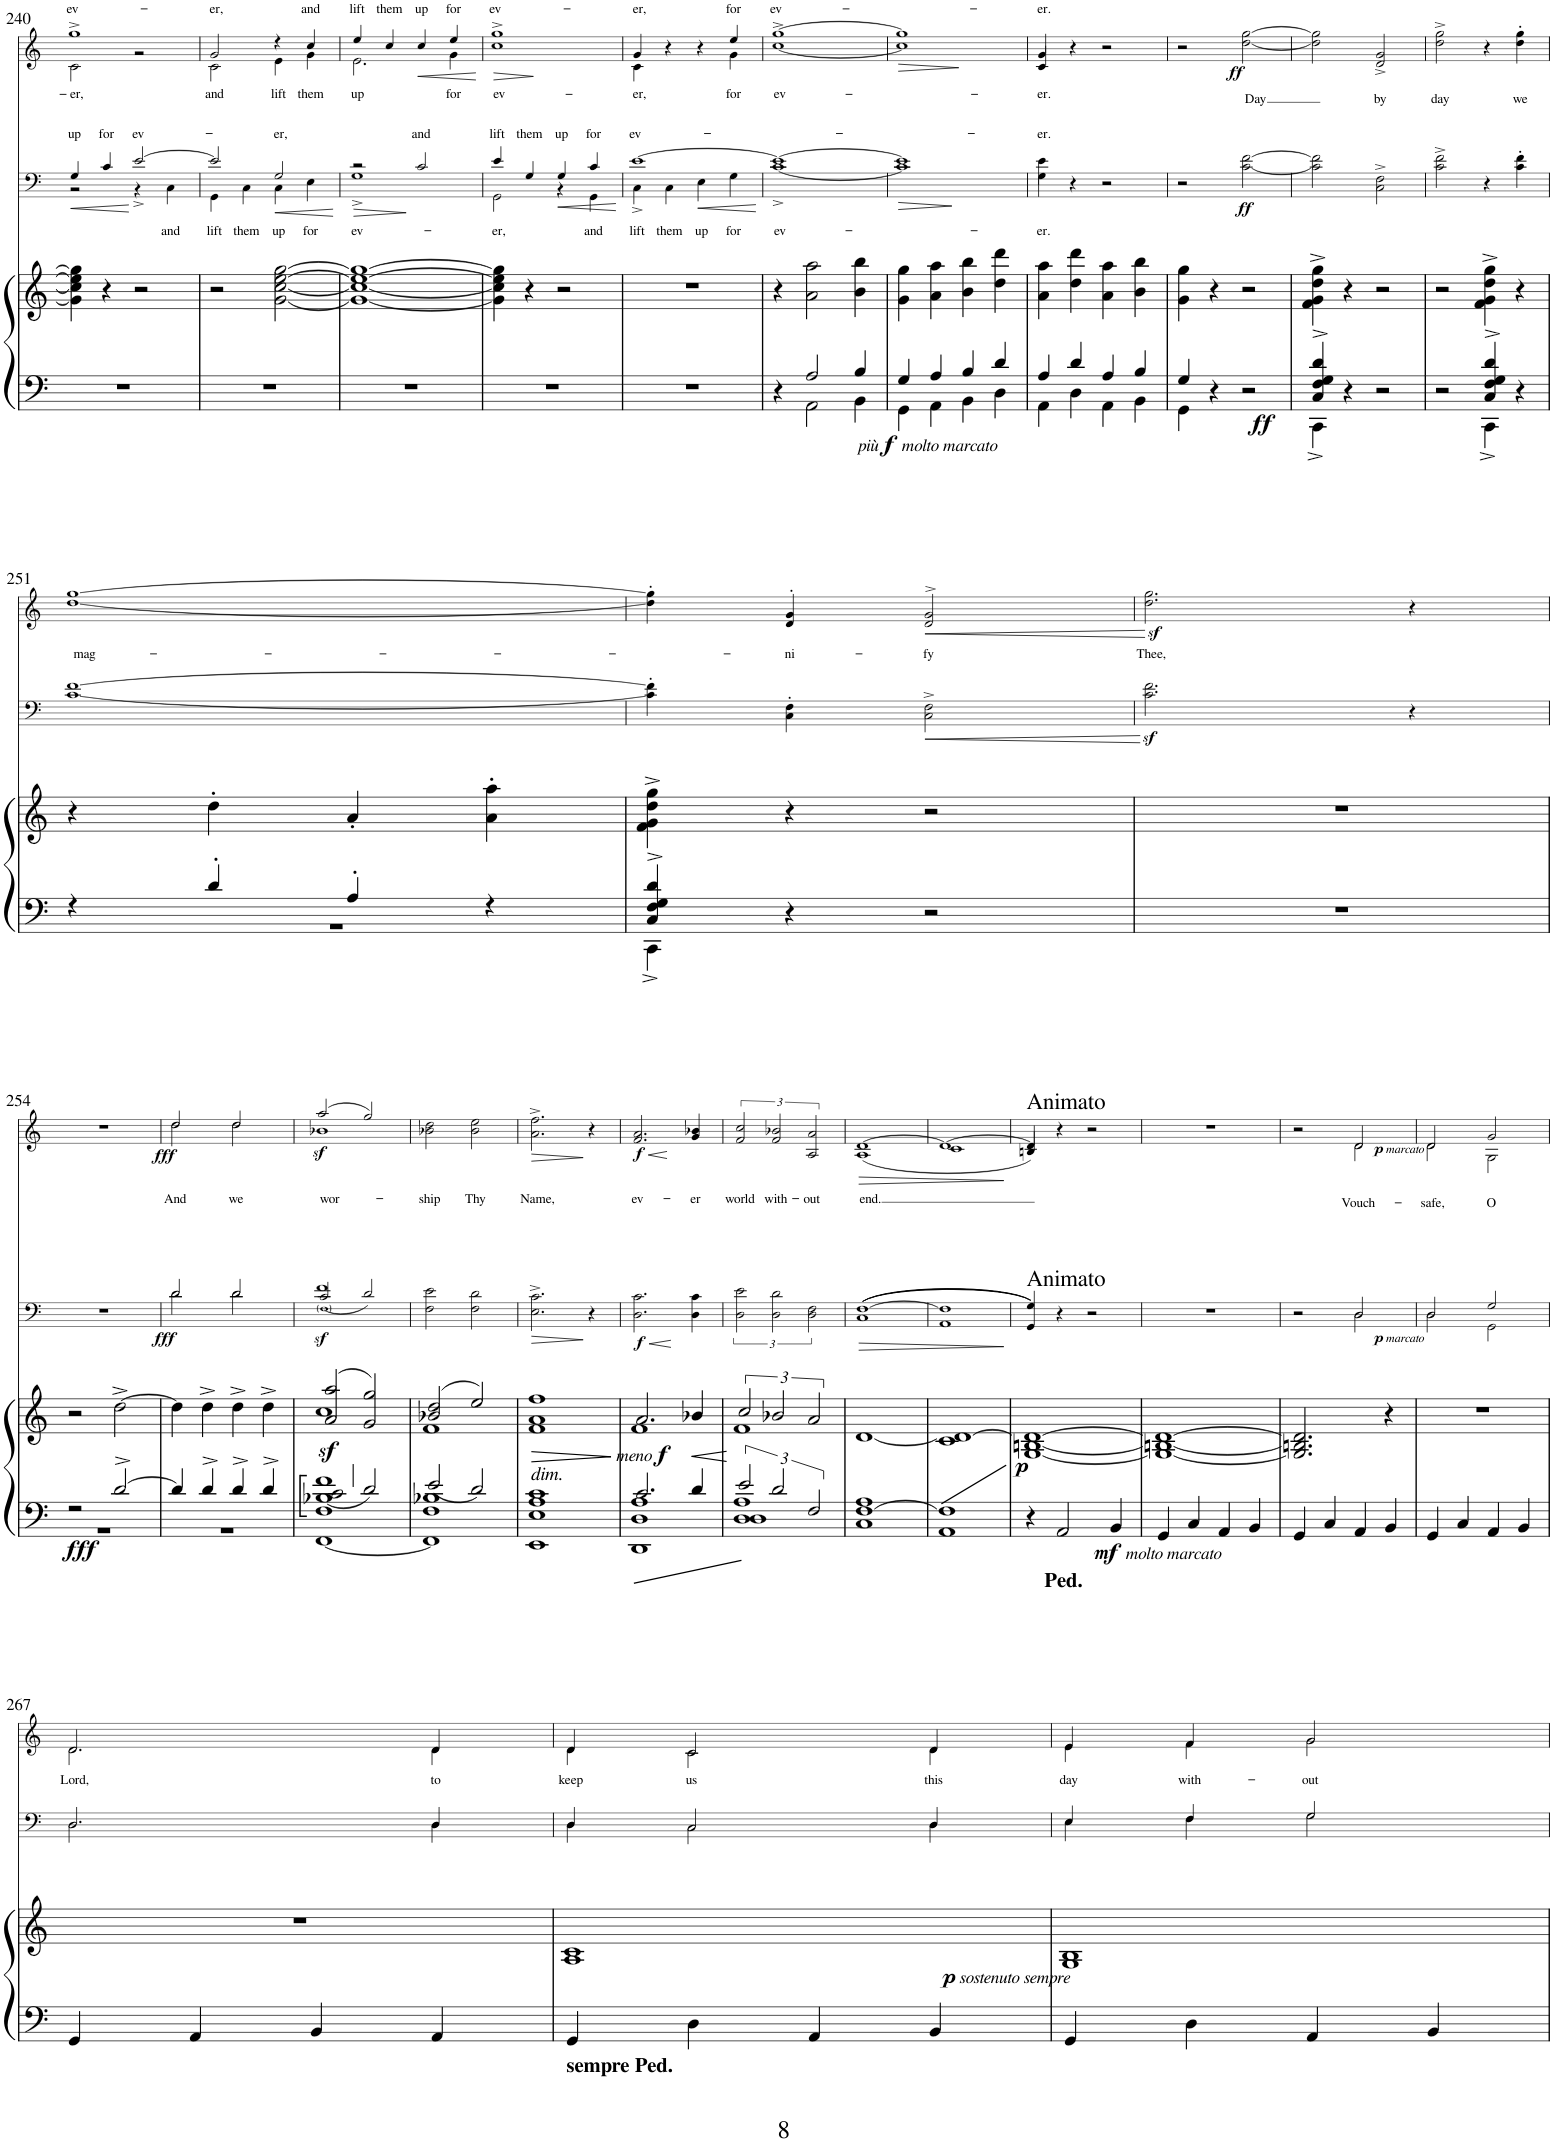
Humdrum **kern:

**kern	**kern	**dynam	**kern	**text	**dynam	**kern	**text	**dynam
*part3	*part3	*part3	*part2	*part2	*part2	*part1	*part1	*part1
*staff4	*staff3	*staff3/4	*staff2	*staff2	*staff2	*staff1	*staff1	*staff1
*I"Organ	*	*	*I"T. B.	*	*	*I"S. A.	*	*
!!LO:PB:g=z
*clefF4	*clefG2	*	*clefF4	*	*	*clefG2	*	*
*k[]	*k[]	*	*k[]	*	*	*k[]	*	*
*M2/2	*M2/2	*	*M2/2	*	*	*M2/2	*	*
*met(c|)	*met(c|)	*	*met(c|)	*	*	*met(c|)	*	*
=240	=240	=240	=240	=240	=240	=240	=240	=240
!	!	!	!	!LO:LY:a	!LO:HP:b	!	!LO:LY:a	!
*	*	*	*^	*	*	*^	*	*
!	!	!	!	!	!	!	!	!	!LO:LY:b	!
1r	4g\] 4cc\] 4ee\] 4gg\]	.	4G/	2r	up	<	1gg^	2c\	-er,	.
!	!	!	!	!	!LO:LY:a	!	!	!	!	!
.	4r	.	4c/	.	for	.	.	.	.	.
!	!	!	!	!	!LO:LY:a	!	!	!	!	!
.	2r	.	[2e^</	4r	ev-	.	.	2r	.	.
!	!	!	!	!	!LO:LY:b	!	!	!	!	!
.	.	.	.	4C\	and	.	.	.	.	.
=241	=241	=241	=241	=241	=241	=241	=241	=241	=241	=241
!	!	!	!	!	!LO:LY:b	!	!	!	!LO:LY:a	!
!	!	!	!	!	!	!	!	!	!LO:LY:b	!
1r	2r	.	2e/]	4GG\	lift	.	2g/	2c\	and	.
!	!	!	!	!	!LO:LY:b	!	!	!	!	!
.	.	.	.	4C\	them	.	.	.	.	.
!	!	!	!	!	!LO:LY:a	!LO:HP:b	!	!	!	!
!	!	!	!	!	!LO:LY:b	!	!	!	!LO:LY:b	!
.	[2g\ [2cc\ [2ee\ [2gg\	.	2G/	4C\	up	<	4r	4e\	lift	.
!	!	!	!	!	!LO:LY:b	!	!	!	!LO:LY:a	!
!	!	!	!	!	!	!	!	!	!LO:LY:b	!
.	.	.	.	4E\	for	.	4cc/	4g\	them	.
*	*	*	*v	*v	*	*	*	*	*	*
*	*	*	*	*	*	*v	*v	*	*
.	.	.	.	.	[	.	.	.
=242	=242	=242	=242	=242	=242	=242	=242	=242
!	!	!	!	!LO:LY:b	!LO:HP:b	!	!LO:LY:a	!
*	*	*	*^	*	*	*^	*	*
!	!	!	!	!	!	!	!	!	!LO:LY:b	!
1r	1g_ 1cc_ 1ee_ 1gg_	.	2r	1G^	ev-	>	4ee/	2.e\	up	.
!	!	!	!	!	!	!	!	!	!LO:LY:a	!
.	.	.	.	.	.	.	4cc/	.	them	.
!	!	!	!	!	!LO:LY:a	!	!	!	!LO:LY:a	!LO:HP:b
.	.	.	2c/	.	and	.	4cc/	.	up	<
!	!	!	!	!	!	!	!	!	!LO:LY:a	!
!	!	!	!	!	!	!	!	!	!LO:LY:b	!
.	.	.	.	.	.	.	4ee/	4g\	for	.
*	*	*	*v	*v	*	*	*	*	*	*
*	*	*	*	*	*	*v	*v	*	*
.	.	.	.	.	[	.	.	[
=243	=243	=243	=243	=243	=243	=243	=243	=243
!	!	!	!	!LO:LY:a	!	!	!	!
*	*	*	*^	*	*	*	*	*
!	!	!	!	!	!LO:LY:b	!	!	!LO:LY:a	!LO:HP:b
*	*	*	*	*	*	*	*^	*	*
!	!	!	!	!	!	!	!	!	!LO:LY:b	!
1r	4g\] 4cc\] 4ee\] 4gg\]	.	4e/	2GG\	-er,	.	1gg^	1cc	ev-	>
!	!	!	!	!	!LO:LY:a	!	!	!	!	!
.	4r	.	4G/	.	them	.	.	.	.	.
!	!	!	!	!	!LO:LY:a	!LO:HP:b	!	!	!	!
.	2r	.	4G/	4r	up	<	.	.	.	.
!	!	!	!	!	!LO:LY:a	!	!	!	!	!
!	!	!	!	!	!LO:LY:b	!	!	!	!	!
.	.	.	4c/	4GG\	and	.	.	.	.	.
*	*	*	*v	*v	*	*	*	*	*	*
*	*	*	*	*	*	*v	*v	*	*
.	.	.	.	.	]	.	.	]
=244	=244	=244	=244	=244	=244	=244	=244	=244
!	!	!	!	!LO:LY:a	!	!	!	!
*	*	*	*^	*	*	*	*	*
!	!	!	!	!	!LO:LY:b	!	!	!LO:LY:a	!
*	*	*	*	*	*	*	*^	*	*
!	!	!	!	!	!	!	!	!	!LO:LY:b	!
1r	1r	.	[1e^<	4C\	lift	.	4g/	4c\	-er,	.
!	!	!	!	!	!LO:LY:b	!	!	!	!	!
.	.	.	.	4C\	them	.	4r	4ryy	.	.
!	!	!	!	!	!LO:LY:b	!LO:HP:b	!	!	!	!
.	.	.	.	4E\	up	<	4r	4ryy	.	.
!	!	!	!	!	!LO:LY:b	!	!	!	!LO:LY:a	!
!	!	!	!	!	!	!	!	!	!LO:LY:b	!
.	.	.	.	4G\	for	.	4ee/	4g\	for	.
*	*	*	*v	*v	*	*	*	*	*	*
*	*	*	*	*	*	*v	*v	*	*
.	.	.	.	.	[	.	.	.
=245	=245	=245	=245	=245	=245	=245	=245	=245
*^	*	*	*^	*	*	*	*	*
!	!	!	!	!	!	!LO:LY:b	!	!	!LO:LY:a	!
*	*	*	*	*	*	*	*	*^	*	*
!	!	!	!	!	!	!	!	!	!	!LO:LY:b	!
4r	4ryy	4r	.	1e_	[1c^	ev-	.	[1gg^	[1cc	ev-	.
2A/	2AA\	2a\ 2aa\	.	.	.	.	.	.	.	.	.
4B/	4BB\	4b\ 4bb\	.	.	.	.	.	.	.	.	.
=246	=246	=246	=246	=246	=246	=246	=246	=246	=246	=246	=246
!	!	!	!LO:DY:b=2	!	!	!	!LO:HP:b	!	!	!	!LO:HP:b
!	!	!	!LO:DY:n=1:b=2	!	!	!	!	!	!	!	!
!	!	!	!LO:DY:n=2:b=2	!	!	!	!	!	!	!	!
4G/	4GG\	4g\ 4gg\	other-dynamics f other-dynamics	1e]	1c]	.	>	1gg]	1cc]	.	>
4A/	4AA\	4a\ 4aa\	.	.	.	.	.	.	.	.	.
4B/	4BB\	4b\ 4bb\	.	.	.	.	.	.	.	.	.
4d/	4D\	4dd\ 4ddd\	.	.	.	.	.	.	.	.	.
*	*	*	*	*v	*v	*	*	*	*	*	*
*v	*v	*	*	*	*	*	*v	*v	*	*
.	.	.	.	.	[	.	.	]
=247	=247	=247	=247	=247	=247	=247	=247	=247
*^	*	*	*	*	*	*	*	*
!	!	!	!	!	!LO:LY:a	!	!	!	!
*	*	*	*	*^	*	*	*	*	*
!	!	!	!	!	!	!LO:LY:b	!	!	!LO:LY:a	!
*	*	*	*	*	*	*	*	*^	*	*
!	!	!	!	!	!	!	!	!	!	!LO:LY:b	!
4A/	4AA\	4a\ 4aa\	.	4e\	4G\	-er.	.	4g/	4c/	-er.	.
4d/	4D\	4dd\ 4ddd\	.	4r	4ryy	.	.	4r	4ryy	.	.
4A/	4AA\	4a\ 4aa\	.	2r	2ryy	.	.	2r	2ryy	.	.
4B/	4BB\	4b\ 4bb\	.	.	.	.	.	.	.	.	.
*	*	*	*	*v	*v	*	*	*	*	*	*
*	*	*	*	*	*	*	*v	*v	*	*
=248	=248	=248	=248	=248	=248	=248	=248	=248	=248
4G/	4GG\	4g\ 4gg\	.	2r	.	.	2r	.	.
4r	4ryy	4r	.	.	.	.	.	.	.
!	!	!	!LO:DY:b=2	!	!	!LO:DY:b	!	!LO:LY:b	!LO:DY:b
2r	2ryy	2r	ff	[2c\ [2f\	.	ff	[2dd\ [2gg\	Day	ff
=249	=249	=249	=249	=249	=249	=249	=249	=249	=249
4C/^ 4F/^ 4G/^ 4d/^	4CC^\	4f\^ 4g\^ 4dd\^ 4gg\^	.	2c\] 2f\]	.	.	2dd\] 2gg\]	.	.
4r	4ryy	4r	.	.	.	.	.	.	.
!	!	!	!	!	!	!	!	!LO:LY:b	!
2r	2ryy	2r	.	2C\^ 2F\^	.	.	2d/^ 2g/^	by	.
=250	=250	=250	=250	=250	=250	=250	=250	=250	=250
!	!	!	!	!	!	!	!	!LO:LY:b	!
2r	2ryy	2r	.	2c\^ 2f\^	.	.	2dd\^ 2gg\^	day	.
4C/^ 4F/^ 4G/^ 4d/^	4CC^\	4f\^ 4g\^ 4dd\^ 4gg\^	.	4r	.	.	4r	.	.
!	!	!	!	!	!	!	!	!LO:LY:b	!
4r	4ryy	4r	.	4c\' 4f\'	.	.	4dd\' 4gg\'	we	.
!!LO:LB:g=z
=251	=251	=251	=251	=251	=251	=251	=251	=251	=251
!	!	!	!	!	!	!	!	!LO:LY:b	!
4r	1r	4r	.	[1c [1f	.	.	[1dd [1gg	mag-	.
4d'/	.	4dd'\	.	.	.	.	.	.	.
4A'/	.	4a'/	.	.	.	.	.	.	.
4r	.	4a\' 4aa\'	.	.	.	.	.	.	.
=252	=252	=252	=252	=252	=252	=252	=252	=252	=252
4C/^ 4F/^ 4G/^ 4d/^	4CC^\	4f\^ 4g\^ 4dd\^ 4gg\^	.	4c\]' 4f\]'	.	.	4dd\]' 4gg\]'	.	.
!	!	!	!	!	!	!	!	!LO:LY:b	!
4r	4ryy	4r	.	4C\' 4F\'	.	.	4d/'> 4g/'>	-ni-	.
!	!	!	!	!	!	!LO:HP:b	!	!LO:LY:b	!LO:HP:b
2r	2ryy	2r	.	2C\^ 2F\^	.	<	2d/^> 2g/^>	-fy	<
*v	*v	*	*	*	*	*	*	*	*
.	.	.	.	.	]	.	.	[
=253	=253	=253	=253	=253	=253	=253	=253	=253
!	!	!	!	!	!	!	!LO:LY:b	!
1r	1r	.	2.c\z< 2.f\z<	.	.	2.dd\z< 2.gg\z<	Thee,	.
.	.	.	4r	.	.	4r	.	.
!!LO:LB:g=z
=254	=254	=254	=254	=254	=254	=254	=254	=254
*^	*	*	*	*	*	*	*	*
!	!	!	!LO:DY:b=2	!	!	!	!	!	!
2r	1r	2r	fff	1r	.	.	1r	.	.
[2d^/	.	[2dd^\	.	.	.	.	.	.	.
=255	=255	=255	=255	=255	=255	=255	=255	=255	=255
*	*	*	*	*^	*	*	*	*	*
!	!	!	!	!	!	!	!LO:DY:b	!	!LO:LY:b	!LO:DY:b
*	*	*	*	*	*	*	*	*^	*	*
4d/]	1r	4dd\]	.	2d/	2d\	.	fff	2dd/	2dd\	And	fff
4d^/	.	4dd^\	.	.	.	.	.	.	.	.	.
!	!	!	!	!	!	!	!	!	!	!LO:LY:b	!
4d^/	.	4dd^\	.	2d/	2d\	.	.	2dd/	2dd\	we	.
4d^/	.	4dd^\	.	.	.	.	.	.	.	.	.
=256	=256	=256	=256	=256	=256	=256	=256	=256	=256	=256	=256
*	*^	*^	*	*	*	*	*	*	*	*	*
!	!	!	!	!	!LO:DY:b	!	!	!	!LO:DY:b	!	!	!LO:LY:b	!LO:DY:b
1F 1B-X 1f	[1FF	2c/	(2a/ 2aa/	1cc	sf	1F! 1f	(2c/	.	sf	(2aa/	1b-X	wor-	sf
.	.	2d/	2g/ 2gg/)	.	.	.	2d/)	.	.	2gg/)	.	.	.
*	*	*	*	*	*	*	*	*	*	*v	*v	*	*
=257	=257	=257	=257	=257	=257	=257	=257	=257	=257	=257	=257	=257
!	!	!	!	!	!	!	!	!	!	!	!LO:LY:b	!
*	*	*	*	*	*	*v	*v	*	*	*	*	*
1F 1B-X	1FF]	2e/	(2b-X/ 2dd/	1f	.	2F\ 2e\	.	.	2b-X\ 2dd\	-ship	.
!	!	!	!	!	!	!	!	!	!	!LO:LY:b	!
.	.	2d/	2ee/)	.	.	2F\ 2d\	.	.	2b-\ 2ee\	Thy	.
*	*	*	*v	*v	*	*	*	*	*	*	*
=258	=258	=258	=258	=258	=258	=258	=258	=258	=258	=258
!LO:TX:a:i:t=dim.	!	!	!	!	!	!	!	!	!	!
!	!	!	!	!LO:HP:b	!	!	!LO:HP:b	!	!LO:LY:b	!LO:HP:b
*	*v	*v	*	*	*	*	*	*	*	*
1E 1A 1c	1EE	1f 1a 1ff	>	2.E\^ 2.c\^	.	>	2.a\^ 2.ff\^	Name,	>
.	.	.	.	4r	.	[	4r	.	]
=259	=259	=259	=259	=259	=259	=259	=259	=259	=259
*	*^	*^	*	*	*	*	*	*	*
!	!	!	!	!	!LO:DY:b	!	!	!LO:HP:b	!	!LO:LY:b	!LO:HP:b
!	!	!	!	!	!LO:DY:n=1:b	!	!	!LO:DY:n=1:b	!	!	!LO:DY:n=1:b
2.c/	1DD	1D 1A	2.a/	1f	other-dynamics f	2.D\ 2.c\	.	< f	2.f/ 2.a/	ev-	< f
!	!	!	!	!	!	!	!	!	!	!LO:LY:b	!
4d/	.	.	4b-X/	.	.	4D\ 4c\	.	]	4g/ 4b-X/	-er	[
*v	*v	*v	*	*	*	*	*	*	*	*	*
*	*v	*v	*	*	*	*	*	*	*
.	.	]	.	.	.	.	.	.
=260	=260	=260	=260	=260	=260	=260	=260	=260
*^	*^	*	*	*	*	*	*	*
*	*^	*	*	*	*	*	*	*	*	*
!	!	!	!	!	!	!	!	!	!	!LO:LY:b	!
3e/	1D	1D 1A	3cc/	1f	.	3D\ 3e\	.	.	3f/ 3cc/	world	.
!	!	!	!	!	!	!	!	!	!	!LO:LY:b	!
3d/	.	.	3b-X/	.	.	3D\ 3d\	.	.	3f/ 3b-X/	with-	.
!	!	!	!	!	!	!	!	!	!	!LO:LY:b	!
3F/	.	.	3a/	.	.	3D\ 3F\	.	.	3A/ 3a/	-out	.
*	*v	*v	*	*	*	*	*	*	*	*	*
*	*	*v	*v	*	*	*	*	*	*	*
=261	=261	=261	=261	=261	=261	=261	=261	=261	=261
!	!	!	!	!	!	!	!	!LO:LY:b	!LO:HP:b
*	*	*	*	*	*	*	*^	*	*
[1F 1A	1C	[1d	.	(((1C [1F	.	.	[1d	(1A	end.	>
=262	=262	=262	=262	=262	=262	=262	=262	=262	=262	=262
1F]	1AA	1c 1d_	.	1AA 1F]	.	.	1d_	1c	.	.
*v	*v	*	*	*	*	*	*v	*v	*	*
.	.	.	.	.	[	.	.	]
=263	=263	=263	=263	=263	=263	=263	=263	=263
*	*	*	*	*	*	*^	*	*
!	!	!LO:DY:b	!	!	!	!	!	!	!
4r	[1G [1Bn 1d_	p	4GG/ 4G/)))	.	.	4d/]	4Bn/)	.	.
!LO:TX:b:B:t=Ped.	!	!	!	!	!	!	!	!	!
!	!	!LO:DY:b=2	!	!	!	!	!	!	!
!	!	!LO:DY:n=1:b=2	!	!	!	!	!	!	!
2AA/	.	mf other-dynamics	4r	.	.	4r	4ryy	.	.
.	.	.	2r	.	.	2r	2ryy	.	.
4BB/	.	.	.	.	.	.	.	.	.
*	*	*	*	*	*	*v	*v	*	*
=264	=264	=264	=264	=264	=264	=264	=264	=264
4GG/	1G_ 1Bn_ 1d_	.	1r	.	.	1r	.	.
4C/	.	.	.	.	.	.	.	.
4AA/	.	.	.	.	.	.	.	.
4BB/	.	.	.	.	.	.	.	.
=265	=265	=265	=265	=265	=265	=265	=265	=265
*	*	*	*^	*	*	*^	*	*
4GG/	2.G/] 2.Bn/] 2.d/]	.	2r	2ryy	.	.	2r	2ryy	.	.
4C/	.	.	.	.	.	.	.	.	.	.
!	!	!	!	!	!	!LO:DY:b	!	!	!LO:LY:b	!
!	!	!	!	!	!	!LO:DY:n=1:b	!	!	!	!LO:DY:b
!	!	!	!	!	!	!	!	!	!	!LO:DY:n=1:b
4AA/	.	.	2D/	2D\	.	p other-dynamics	2d/	2d\	Vouch-	p other-dynamics
4BB/	4r	.	.	.	.	.	.	.	.	.
=266	=266	=266	=266	=266	=266	=266	=266	=266	=266	=266
!	!	!	!	!	!	!	!	!	!LO:LY:b	!
4GG/	1r	.	2D/	2D\	.	.	2d/	2d\	-safe,	.
4C/	.	.	.	.	.	.	.	.	.	.
!	!	!	!	!	!	!	!	!	!LO:LY:b	!
4AA/	.	.	2G/	2GG\	.	.	2g/	2G\	O	.
4BB/	.	.	.	.	.	.	.	.	.	.
!!LO:LB:g=z	!!
=267	=267	=267	=267	=267	=267	=267	=267	=267	=267	=267
!	!	!	!	!	!	!	!	!	!LO:LY:b	!
4GG/	1r	.	2.D/	2.D\	.	.	2.d/	2.d\	Lord,	.
4AA/	.	.	.	.	.	.	.	.	.	.
4BB/	.	.	.	.	.	.	.	.	.	.
!	!	!	!	!	!	!	!	!	!LO:LY:b	!
4AA/	.	.	4D/	4D\	.	.	4d/	4d\	to	.
=268	=268	=268	=268	=268	=268	=268	=268	=268	=268	=268
!LO:TX:b:B:t=sempre Ped.	!	!	!	!	!	!	!	!	!	!
!	!	!	!	!	!	!	!	!	!LO:LY:b	!
*	*^	*	*	*	*	*	*	*	*	*
4GG/	1A 1c	2.ryy	.	4D/	4D\	.	.	4d/	4d\	keep	.
!	!	!	!	!	!	!	!	!	!	!LO:LY:b	!
4D\	.	.	.	2C/	2C\	.	.	2c/	2c\	us	.
4AA/	.	.	.	.	.	.	.	.	.	.	.
!	!	!	!LO:DY:b	!	!	!	!	!	!	!LO:LY:b	!
!	!	!	!LO:DY:n=1:b	!	!	!	!	!	!	!	!
4BB/	.	4ryy	p other-dynamics	4D/	4D\	.	.	4d/	4d\	this	.
=269	=269	=269	=269	=269	=269	=269	=269	=269	=269	=269	=269
!	!	!	!	!	!	!	!	!	!	!LO:LY:b	!
*	*v	*v	*	*	*	*	*	*	*	*	*
4GG/	1G 1B	.	4E/	4E\	.	.	4e/	4e\	day	.
!	!	!	!	!	!	!	!	!	!LO:LY:b	!
4D\	.	.	4F/	4F\	.	.	4f/	4f\	with-	.
!	!	!	!	!	!	!	!	!	!LO:LY:b	!
4AA/	.	.	2G/	2G\	.	.	2g/	2g\	-out	.
4BB/	.	.	.	.	.	.	.	.	.	.
*	*	*	*v	*v	*	*	*	*	*	*
*	*	*	*	*	*	*v	*v	*	*
=	=	=	=	=	=	=	=	=
*-	*-	*-	*-	*-	*-	*-	*-	*-
